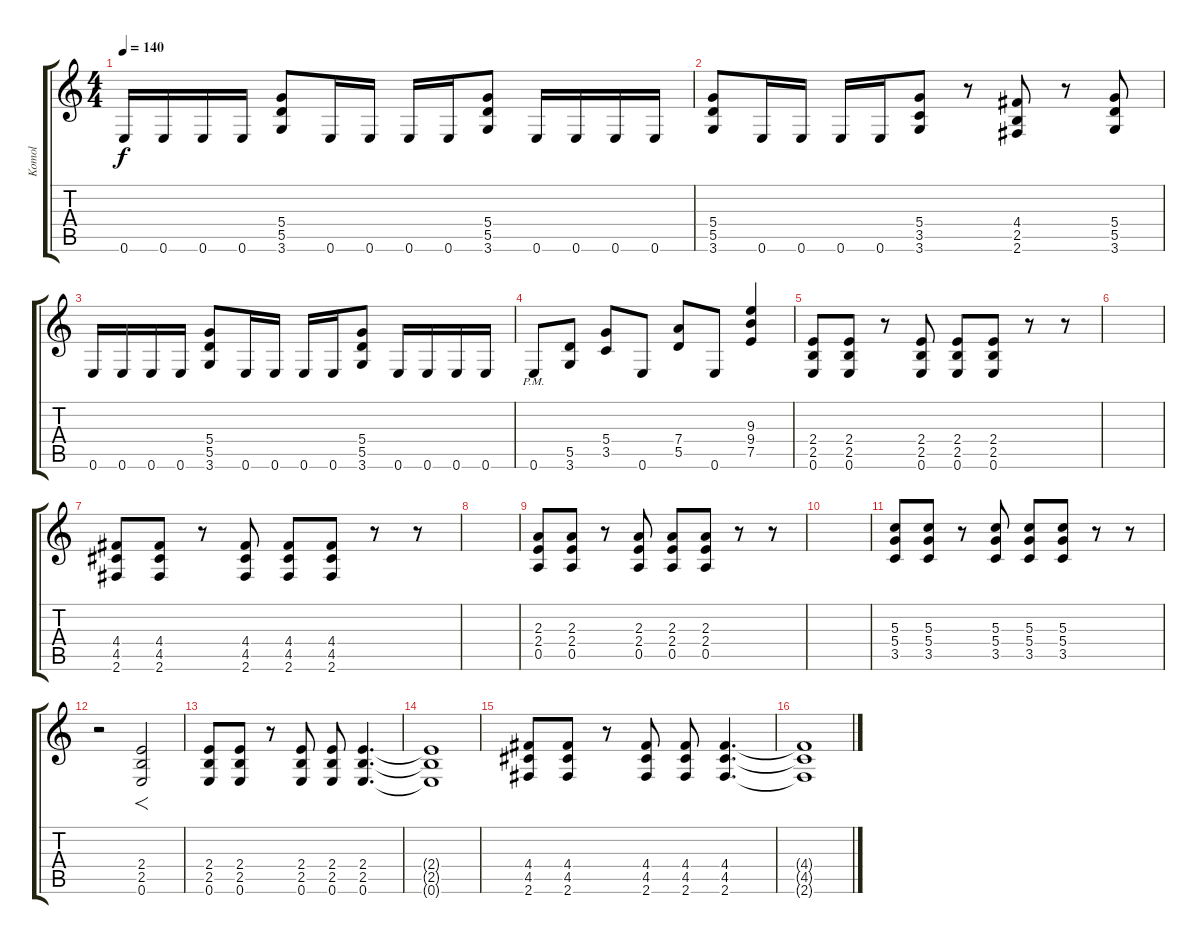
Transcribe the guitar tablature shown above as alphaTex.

\track ("Komol" "Komol") {instrument distortionguitar}
\staff {score tabs}
\tuning (E4 B3 G3 D3 A2 E2) {hide}
\ts (4 4)
\tempo 140
\clef g2
\ks c
0.6.16{dy f} 0.6.16 0.6.16 0.6.16 (5.4 5.5 3.6).8 0.6.16 0.6.16 0.6.16 0.6.16 (5.4 5.5 3.6).8 0.6.16 0.6.16 0.6.16 0.6.16 |
(5.4 5.5 3.6).8 0.6.16 0.6.16 0.6.16 0.6.16 (5.4 3.5 3.6).8 r.8 (4.4 2.5 2.6).8 r.8 (5.4 5.5 3.6).8 |
0.6.16 0.6.16 0.6.16 0.6.16 (5.4 5.5 3.6).8 0.6.16 0.6.16 0.6.16 0.6.16 (5.4 5.5 3.6).8 0.6.16 0.6.16 0.6.16 0.6.16 |
0.6{pm}.8 (5.5 3.6).8 (5.4 3.5).8 0.6.8 (7.4 5.5).8 0.6.8 (9.3 9.4 7.5).4 |
(2.4 2.5 0.6).8 (2.4 2.5 0.6).8 r.8 (2.4 2.5 0.6).8 (2.4 2.5 0.6).8 (2.4 2.5 0.6).8 r.8 r.8 |
|
(4.4 4.5 2.6).8 (4.4 4.5 2.6).8 r.8 (4.4 4.5 2.6).8 (4.4 4.5 2.6).8 (4.4 4.5 2.6).8 r.8 r.8 |
|
(2.3 2.4 0.5).8 (2.3 2.4 0.5).8 r.8 (2.3 2.4 0.5).8 (2.3 2.4 0.5).8 (2.3 2.4 0.5).8 r.8 r.8 |
|
(5.3 5.4 3.5).8 (5.3 5.4 3.5).8 r.8 (5.3 5.4 3.5).8 (5.3 5.4 3.5).8 (5.3 5.4 3.5).8 r.8 r.8 |
r.2 (2.4 2.5 0.6).2{f} |
(2.4 2.5 0.6).8 (2.4 2.5 0.6).8 r.8 (2.4 2.5 0.6).8 (2.4 2.5 0.6).8 (2.4 2.5 0.6).4{d} |
(2.4{t} 2.5{t} 0.6{t}).1 |
(4.4 4.5 2.6).8 (4.4 4.5 2.6).8 r.8 (4.4 4.5 2.6).8 (4.4 4.5 2.6).8 (4.4 4.5 2.6).4{d} |
(4.4{t} 4.5{t} 2.6{t}).1
